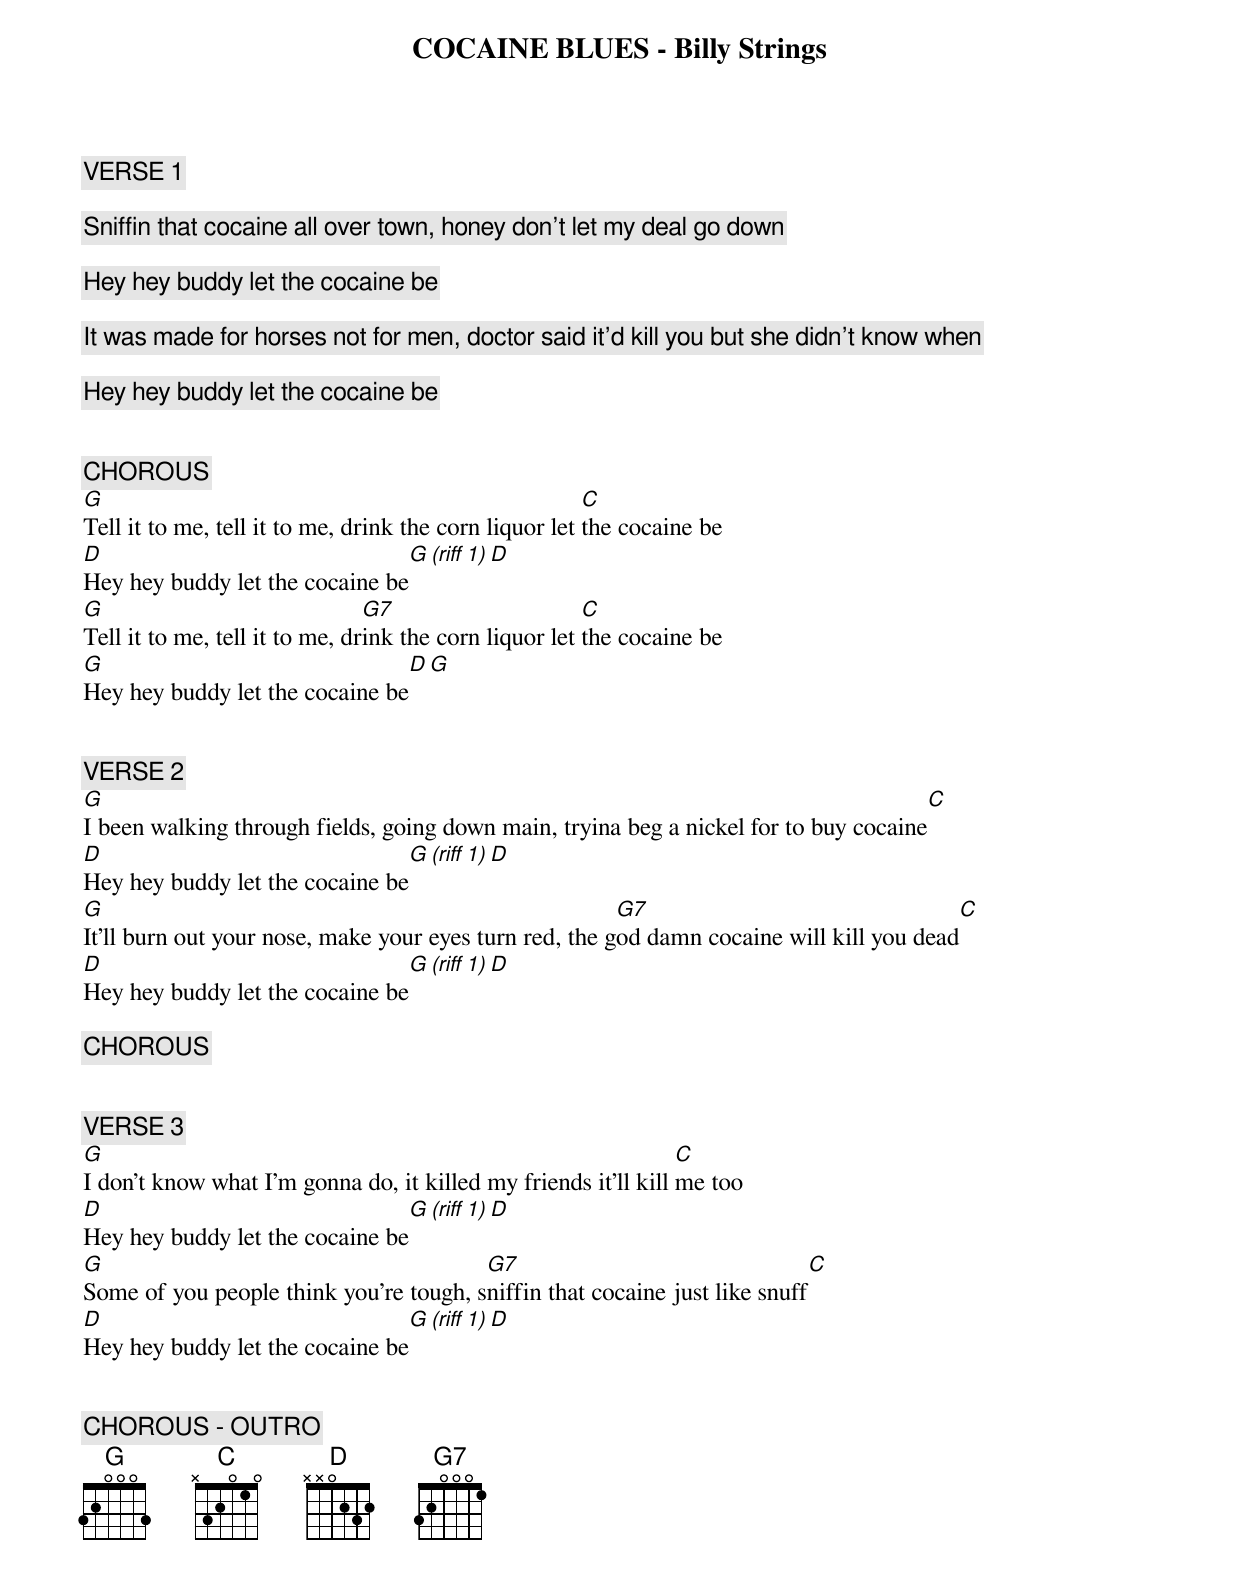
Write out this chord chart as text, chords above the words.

COCAINE BLUES - Billy Strings

[VERSE 1]

Sniffin that cocaine all over town, honey don't let my deal go down

Hey hey buddy let the cocaine be

It was made for horses not for men, doctor said it'd kill you but she didn't know when

Hey hey buddy let the cocaine be


[CHOROUS]
G							C
Tell it to me, tell it to me, drink the corn liquor let the cocaine be
D								G (riff 1) D
Hey hey buddy let the cocaine be
G				G7			C
Tell it to me, tell it to me, drink the corn liquor let the cocaine be
G								D			G
Hey hey buddy let the cocaine be


[VERSE 2]
G												C
I been walking through fields, going down main, tryina beg a nickel for to buy cocaine
D								G (riff 1) D
Hey hey buddy let the cocaine be
G							G7						C
It'll burn out your nose, make your eyes turn red, the god damn cocaine will kill you dead
D								G (riff 1) D
Hey hey buddy let the cocaine be

[CHOROUS]


[VERSE 3]
G								C
I don't know what I'm gonna do, it killed my friends it'll kill me too
D								G (riff 1) D
Hey hey buddy let the cocaine be
G					G7					C
Some of you people think you're tough, sniffin that cocaine just like snuff
D								G (riff 1) D
Hey hey buddy let the cocaine be


[CHOROUS - OUTRO]
